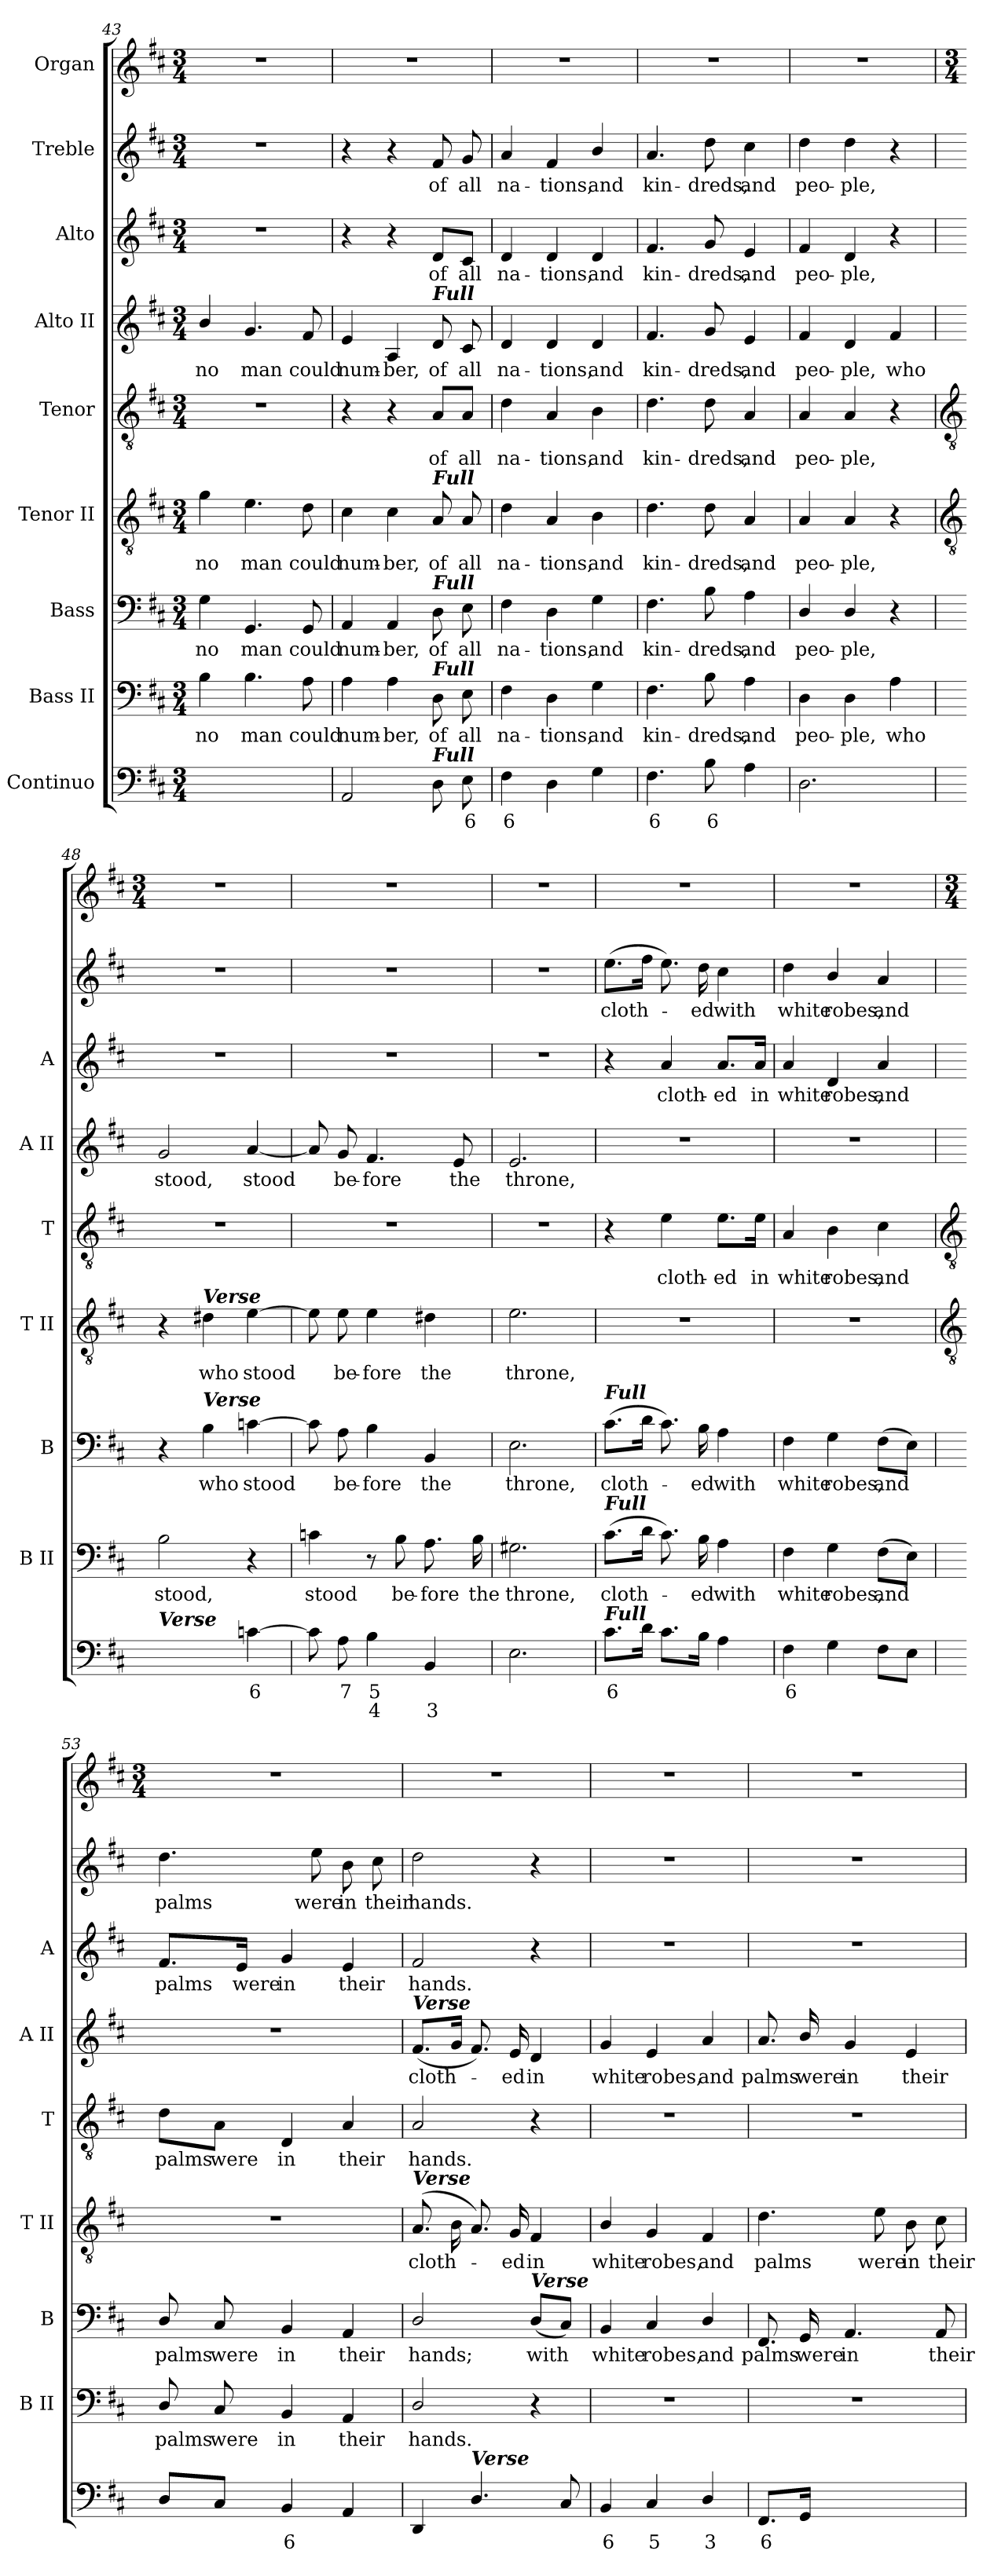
**kern	**text	**text	**kern	**text	**kern	**text	**kern	**text	**kern	**text	**kern	**text	**kern	**text	**kern	**text	**kern
*part9	*part9	*part9	*part8	*part8	*part7	*part7	*part6	*part6	*part5	*part5	*part4	*part4	*part3	*part3	*part2	*part2	*part1
*staff9	*staff9	*staff9	*staff8	*staff8	*staff7	*staff7	*staff6	*staff6	*staff5	*staff5	*staff4	*staff4	*staff3	*staff3	*staff2	*staff2	*staff1
*I"Continuo	*	*	*I"Bass II	*	*I"Bass	*	*I"Tenor II	*	*I"Tenor	*	*I"Alto II	*	*I"Alto	*	*I"Treble	*	*I"Organ
*	*	*	*I'B II	*	*I'B	*	*I'T II	*	*I'T	*	*I'A II	*	*I'A	*	*	*	*
*clefF4	*	*	*clefF4	*	*clefF4	*	*clefGv2	*	*clefGv2	*	*clefG2	*	*clefG2	*	*clefG2	*	*clefG2
*k[f#c#]	*	*	*k[f#c#]	*	*k[f#c#]	*	*k[f#c#]	*	*k[f#c#]	*	*k[f#c#]	*	*k[f#c#]	*	*k[f#c#]	*	*k[f#c#]
*D:	*	*	*D:	*	*D:	*	*D:	*	*D:	*	*D:	*	*D:	*	*D:	*	*D:
*M3/4	*	*	*M3/4	*	*M3/4	*	*M3/4	*	*M3/4	*	*M3/4	*	*M3/4	*	*M3/4	*	*M3/4
=43	=43	=43	=43	=43	=43	=43	=43	=43	=43	=43	=43	=43	=43	=43	=43	=43	=43
!	!LO:LY:b	!	!	!LO:LY:b	!	!LO:LY:b	!	!LO:LY:b	!LO:N:vis=1	!	!	!LO:LY:b	!LO:N:vis=1	!	!LO:N:vis=1	!	!
[4GGyy	5	.	4B	no	4G	no	4g	no	2.r	.	4b/	no	2.r	.	2.r	.	2.r
!	!LO:LY:b	!	!	!LO:LY:b	!	!LO:LY:b	!	!LO:LY:b	!	!	!	!LO:LY:b	!	!	!	!	!
2GGyy]	6	.	4.B	man	4.GG	man	4.e	man	.	.	4.g	man	.	.	.	.	.
!	!	!	!	!LO:LY:b	!	!LO:LY:b	!	!LO:LY:b	!	!	!	!LO:LY:b	!	!	!	!	!
.	.	.	8A	could	8GG	could	8d	could	.	.	8f#	could	.	.	.	.	.
=44	=44	=44	=44	=44	=44	=44	=44	=44	=44	=44	=44	=44	=44	=44	=44	=44	=44
!	!	!	!	!LO:LY:b	!	!LO:LY:b	!	!LO:LY:b	!	!	!	!LO:LY:b	!	!	!	!	!
2AA	.	.	4A	num-	4AA	num-	4c#	num-	4r	.	4e	num-	4r	.	4r	.	2.r
!	!	!	!	!LO:LY:b	!	!LO:LY:b	!	!LO:LY:b	!	!	!	!LO:LY:b	!	!	!	!	!
.	.	.	4A	-ber,	4AA	-ber,	4c#	-ber,	4r	.	4A	-ber,	4r	.	4r	.	.
!	!	!	!	!	!	!	!	!	!	!	!LO:TX:a:Bi:t=Full	!	!	!	!	!	!
!	!	!	!	!	!	!	!LO:TX:a:Bi:t=Full	!	!	!	!	!	!	!	!	!	!
!	!	!	!	!	!LO:TX:a:Bi:t=Full	!	!	!	!	!	!	!	!	!	!	!	!
!	!	!	!LO:TX:a:Bi:t=Full	!	!	!	!	!	!	!	!	!	!	!	!	!	!
!LO:TX:a:Bi:t=Full	!	!	!	!	!	!	!	!	!	!	!	!	!	!	!	!	!
!	!	!	!	!LO:LY:b	!	!LO:LY:b	!	!LO:LY:b	!	!LO:LY:b	!	!LO:LY:b	!	!LO:LY:b	!	!LO:LY:b	!
8D	.	.	8D	of	8D	of	8A	of	8A/L	of	8d	of	8d/L	of	8f#	of	.
!	!LO:LY:b	!	!	!LO:LY:b	!	!LO:LY:b	!	!LO:LY:b	!	!LO:LY:b	!	!LO:LY:b	!	!LO:LY:b	!	!LO:LY:b	!
8E	6	.	8E	all	8E	all	8A	all	8A/J	all	8c#	all	8c#/J	all	8g	all	.
=45	=45	=45	=45	=45	=45	=45	=45	=45	=45	=45	=45	=45	=45	=45	=45	=45	=45
!	!LO:LY:b	!	!	!LO:LY:b	!	!LO:LY:b	!	!LO:LY:b	!	!LO:LY:b	!	!LO:LY:b	!	!LO:LY:b	!	!LO:LY:b	!
4F#	6	.	4F#	na-	4F#	na-	4d	na-	4d	na-	4d	na-	4d	na-	4a	na-	2.r
!	!	!	!	!LO:LY:b	!	!LO:LY:b	!	!LO:LY:b	!	!LO:LY:b	!	!LO:LY:b	!	!LO:LY:b	!	!LO:LY:b	!
4D	.	.	4D	-tions,	4D	-tions,	4A	-tions,	4A	-tions,	4d	-tions,	4d	-tions,	4f#	-tions,	.
!	!	!	!	!LO:LY:b	!	!LO:LY:b	!	!LO:LY:b	!	!LO:LY:b	!	!LO:LY:b	!	!LO:LY:b	!	!LO:LY:b	!
4G	.	.	4G	and	4G	and	4B	and	4B	and	4d	and	4d	and	4b/	and	.
=46	=46	=46	=46	=46	=46	=46	=46	=46	=46	=46	=46	=46	=46	=46	=46	=46	=46
!	!LO:LY:b	!	!	!LO:LY:b	!	!LO:LY:b	!	!LO:LY:b	!	!LO:LY:b	!	!LO:LY:b	!	!LO:LY:b	!	!LO:LY:b	!
4.F#	6	.	4.F#	kin-	4.F#	kin-	4.d	kin-	4.d	kin-	4.f#	kin-	4.f#	kin-	4.a	kin-	2.r
!	!LO:LY:b	!	!	!LO:LY:b	!	!LO:LY:b	!	!LO:LY:b	!	!LO:LY:b	!	!LO:LY:b	!	!LO:LY:b	!	!LO:LY:b	!
8BL	6	.	8B	-dreds,	8B	-dreds,	8d	-dreds,	8d	-dreds,	8g	-dreds,	8g	-dreds,	8dd	-dreds,	.
!	!	!	!	!LO:LY:b	!	!LO:LY:b	!	!LO:LY:b	!	!LO:LY:b	!	!LO:LY:b	!	!LO:LY:b	!	!LO:LY:b	!
4A	.	.	4A	and	4A	and	4A	and	4A	and	4e	and	4e	and	4cc#	and	.
=47	=47	=47	=47	=47	=47	=47	=47	=47	=47	=47	=47	=47	=47	=47	=47	=47	=47
!	!	!	!	!LO:LY:b	!	!LO:LY:b	!	!LO:LY:b	!	!LO:LY:b	!	!LO:LY:b	!	!LO:LY:b	!	!LO:LY:b	!
2.D	.	.	4D	peo-	4D/	peo-	4A	peo-	4A	peo-	4f#	peo-	4f#	peo-	4dd	peo-	2.r
!	!	!	!	!LO:LY:b	!	!LO:LY:b	!	!LO:LY:b	!	!LO:LY:b	!	!LO:LY:b	!	!LO:LY:b	!	!LO:LY:b	!
.	.	.	4D	-ple,	4D/	-ple,	4A	-ple,	4A	-ple,	4d	-ple,	4d	-ple,	4dd	-ple,	.
!	!	!	!	!LO:LY:b	!	!	!	!	!	!	!	!LO:LY:b	!	!	!	!	!
.	.	.	4A	who	4r	.	4r	.	4r	.	4f#	who	4r	.	4r	.	.
!!LO:LB:g=z
=48	=48	=48	=48	=48	=48	=48	=48	=48	=48	=48	=48	=48	=48	=48	=48	=48	=48
*	*	*	*	*	*	*	*clefGv2	*	*clefGv2	*	*	*	*	*	*	*	*
*	*	*	*	*	*	*	*	*	*	*	*	*	*	*	*	*	*M3/4
!LO:TX:a:Bi:t=Verse	!	!	!	!	!	!	!	!	!	!	!	!	!	!	!	!	!
!	!LO:LY:b	!LO:LY:b	!	!LO:LY:b	!	!	!	!	!LO:N:vis=1	!	!	!LO:LY:b	!LO:N:vis=1	!	!LO:N:vis=1	!	!
[4Byy	5	3	2B	stood,	4r	.	4r	.	2.r	.	2g	stood,	2.r	.	2.r	.	2.r
!	!	!	!	!	!	!	!LO:TX:a:Bi:t=Verse	!	!	!	!	!	!	!	!	!	!
!	!	!	!	!	!LO:TX:a:Bi:t=Verse	!	!	!	!	!	!	!	!	!	!	!	!
!	!	!LO:LY:b	!	!	!	!LO:LY:b	!	!LO:LY:b	!	!	!	!	!	!	!	!	!
4Byy]	.	3	.	.	4B	who	4d#X	who	.	.	.	.	.	.	.	.	.
!	!LO:LY:b	!	!	!	!	!LO:LY:b	!	!LO:LY:b	!	!	!	!LO:LY:b	!	!	!	!	!
[4cn	6	.	4r	.	[4cn	stood	[4e	stood	.	.	[4a	stood	.	.	.	.	.
=49	=49	=49	=49	=49	=49	=49	=49	=49	=49	=49	=49	=49	=49	=49	=49	=49	=49
!	!	!	!	!LO:LY:b	!	!	!	!	!LO:N:vis=1	!	!	!	!LO:N:vis=1	!	!LO:N:vis=1	!	!
8c]	.	.	4cn	stood	8c]	.	8e]	.	2.r	.	8a]	.	2.r	.	2.r	.	2.r
!	!LO:LY:b	!	!	!	!	!LO:LY:b	!	!LO:LY:b	!	!	!	!LO:LY:b	!	!	!	!	!
8A	7	.	.	.	8A	be-	8e	be-	.	.	8g	be-	.	.	.	.	.
!	!LO:LY:b	!LO:LY:b	!	!	!	!LO:LY:b	!	!LO:LY:b	!	!	!	!LO:LY:b	!	!	!	!	!
4B	5	4	8r	.	4B	-fore	4e	-fore	.	.	4.f#	-fore	.	.	.	.	.
!	!	!	!	!LO:LY:b	!	!	!	!	!	!	!	!	!	!	!	!	!
.	.	.	8B	be-	.	.	.	.	.	.	.	.	.	.	.	.	.
!	!	!LO:LY:b	!	!LO:LY:b	!	!LO:LY:b	!	!LO:LY:b	!	!	!	!	!	!	!	!	!
4BB	.	3	8.A	-fore	4BB	the	4d#X	the	.	.	.	.	.	.	.	.	.
!	!	!	!	!	!	!	!	!	!	!	!	!LO:LY:b	!	!	!	!	!
.	.	.	.	.	.	.	.	.	.	.	8e	the	.	.	.	.	.
!	!	!	!	!LO:LY:b	!	!	!	!	!	!	!	!	!	!	!	!	!
.	.	.	16B	the	.	.	.	.	.	.	.	.	.	.	.	.	.
=50	=50	=50	=50	=50	=50	=50	=50	=50	=50	=50	=50	=50	=50	=50	=50	=50	=50
!	!	!	!	!LO:LY:b	!	!LO:LY:b	!	!LO:LY:b	!LO:N:vis=1	!	!	!LO:LY:b	!LO:N:vis=1	!	!LO:N:vis=1	!	!
2.E	.	.	2.G#X	throne,	2.E	throne,	2.e	throne,	2.r	.	2.e	throne,	2.r	.	2.r	.	2.r
=51	=51	=51	=51	=51	=51	=51	=51	=51	=51	=51	=51	=51	=51	=51	=51	=51	=51
!	!	!	!	!	!LO:TX:a:Bi:t=Full	!	!	!	!	!	!	!	!	!	!	!	!
!	!	!	!LO:TX:a:Bi:t=Full	!	!	!	!	!	!	!	!	!	!	!	!	!	!
!LO:TX:a:Bi:t=Full	!	!	!	!	!	!	!	!	!	!	!	!	!	!	!	!	!
!	!LO:LY:b	!	!	!LO:LY:b	!	!LO:LY:b	!LO:N:vis=1	!	!	!	!LO:N:vis=1	!	!	!	!	!LO:LY:b	!
8.c#L	6	.	(>8.c#L	cloth-	(>8.c#L	cloth-	2.r	.	4r	.	2.r	.	4r	.	(>8.eeL	cloth-	2.r
16dJ	.	.	16dJ	.	16dJ	.	.	.	.	.	.	.	.	.	16ff#J	.	.
!	!	!	!	!	!	!	!	!	!	!LO:LY:b	!	!	!	!LO:LY:b	!	!	!
8.c#L	.	.	8.c#)	.	8.c#)	.	.	.	4e	cloth-	.	.	4a	cloth-	8.ee)	.	.
!	!	!	!	!LO:LY:b	!	!LO:LY:b	!	!	!	!	!	!	!	!	!	!LO:LY:b	!
16BJ	.	.	16B	ed	16B	ed	.	.	.	.	.	.	.	.	16dd	ed	.
!	!	!	!	!LO:LY:b	!	!LO:LY:b	!	!	!	!LO:LY:b	!	!	!	!LO:LY:b	!	!LO:LY:b	!
4A	.	.	4A	with	4A	with	.	.	8.e\L	-ed	.	.	8.a/L	-ed	4cc#	with	.
!	!	!	!	!	!	!	!	!	!	!LO:LY:b	!	!	!	!LO:LY:b	!	!	!
.	.	.	.	.	.	.	.	.	16e\Jk	in	.	.	16a/Jk	in	.	.	.
=52	=52	=52	=52	=52	=52	=52	=52	=52	=52	=52	=52	=52	=52	=52	=52	=52	=52
!	!LO:LY:b	!	!	!LO:LY:b	!	!LO:LY:b	!LO:N:vis=1	!	!	!LO:LY:b	!LO:N:vis=1	!	!	!LO:LY:b	!	!LO:LY:b	!
4F#	6	.	4F#	white	4F#	white	2.r	.	4A	white	2.r	.	4a	white	4dd	white	2.r
!	!	!	!	!LO:LY:b	!	!LO:LY:b	!	!	!	!LO:LY:b	!	!	!	!LO:LY:b	!	!LO:LY:b	!
4G	.	.	4G	robes,	4G	robes,	.	.	4B	robes,	.	.	4d	robes,	4b/	robes,	.
!	!	!	!	!LO:LY:b	!	!LO:LY:b	!	!	!	!LO:LY:b	!	!	!	!LO:LY:b	!	!LO:LY:b	!
8F#L	.	.	(>8F#L	and	(>8F#L	and	.	.	4c#	and	.	.	4a	and	4a	and	.
8EJ	.	.	8EJ)	.	8EJ)	.	.	.	.	.	.	.	.	.	.	.	.
!!LO:LB:g=z
=53	=53	=53	=53	=53	=53	=53	=53	=53	=53	=53	=53	=53	=53	=53	=53	=53	=53
*	*	*	*	*	*	*	*clefGv2	*	*clefGv2	*	*	*	*	*	*	*	*
*	*	*	*	*	*	*	*	*	*	*	*	*	*	*	*	*	*M3/4
!	!	!	!	!LO:LY:b	!	!LO:LY:b	!LO:N:vis=1	!	!	!LO:LY:b	!LO:N:vis=1	!	!	!LO:LY:b	!	!LO:LY:b	!
8DL	.	.	8D/	palms	8D/	palms	2.r	.	8d\L	palms	2.r	.	8.f#/L	palms	4.dd	palms	2.r
!	!	!	!	!LO:LY:b	!	!LO:LY:b	!	!	!	!LO:LY:b	!	!	!	!	!	!	!
8C#J	.	.	8C#	were	8C#	were	.	.	8A\J	were	.	.	.	.	.	.	.
!	!	!	!	!	!	!	!	!	!	!	!	!	!	!LO:LY:b	!	!	!
.	.	.	.	.	.	.	.	.	.	.	.	.	16e/Jk	were	.	.	.
!	!LO:LY:b	!	!	!LO:LY:b	!	!LO:LY:b	!	!	!	!LO:LY:b	!	!	!	!LO:LY:b	!	!	!
4BB	6	.	4BB	in	4BB	in	.	.	4D	in	.	.	4g	in	.	.	.
!	!	!	!	!	!	!	!	!	!	!	!	!	!	!	!	!LO:LY:b	!
.	.	.	.	.	.	.	.	.	.	.	.	.	.	.	8ee	were	.
!	!	!	!	!LO:LY:b	!	!LO:LY:b	!	!	!	!LO:LY:b	!	!	!	!LO:LY:b	!	!LO:LY:b	!
4AA	.	.	4AA	their	4AA	their	.	.	4A	their	.	.	4e	their	8b	in	.
!	!	!	!	!	!	!	!	!	!	!	!	!	!	!	!	!LO:LY:b	!
.	.	.	.	.	.	.	.	.	.	.	.	.	.	.	8cc#	their	.
=54	=54	=54	=54	=54	=54	=54	=54	=54	=54	=54	=54	=54	=54	=54	=54	=54	=54
!	!	!	!	!	!	!	!	!	!	!	!LO:TX:a:Bi:t=Verse	!	!	!	!	!	!
!	!	!	!	!	!	!	!LO:TX:a:Bi:t=Verse	!	!	!	!	!	!	!	!	!	!
!	!	!	!	!LO:LY:b	!	!LO:LY:b	!	!LO:LY:b	!	!LO:LY:b	!	!LO:LY:b	!	!LO:LY:b	!	!LO:LY:b	!
4DD	.	.	2D/	hands.	2D/	hands;	(<8.AL	cloth-	2A	hands.	(<8.f#L	cloth-	2f#	hands.	2dd	hands.	2.r
.	.	.	.	.	.	.	16BL	.	.	.	16gJ	.	.	.	.	.	.
!LO:TX:a:Bi:t=Verse	!	!	!	!	!	!	!	!	!	!	!	!	!	!	!	!	!
4.D/	.	.	.	.	.	.	8.AJ)	.	.	.	8.f#)	.	.	.	.	.	.
!	!	!	!	!	!	!	!	!LO:LY:b	!	!	!	!LO:LY:b	!	!	!	!	!
.	.	.	.	.	.	.	16G	ed	.	.	16e	ed	.	.	.	.	.
!	!	!	!	!	!LO:TX:a:Bi:t=Verse	!	!	!	!	!	!	!	!	!	!	!	!
!	!	!	!	!	!	!LO:LY:b	!	!LO:LY:b	!	!	!	!LO:LY:b	!	!	!	!	!
.	.	.	4r	.	(<8DL	with	4F#	in	4r	.	4d	in	4r	.	4r	.	.
8C#	.	.	.	.	8C#J)	.	.	.	.	.	.	.	.	.	.	.	.
=55	=55	=55	=55	=55	=55	=55	=55	=55	=55	=55	=55	=55	=55	=55	=55	=55	=55
!	!LO:LY:b	!	!LO:N:vis=1	!	!	!LO:LY:b	!	!LO:LY:b	!LO:N:vis=1	!	!	!LO:LY:b	!LO:N:vis=1	!	!LO:N:vis=1	!	!
4BB	6	.	2.r	.	4BB	white	4B/	white	2.r	.	4g	white	2.r	.	2.r	.	2.r
!	!LO:LY:b	!	!	!	!	!LO:LY:b	!	!LO:LY:b	!	!	!	!LO:LY:b	!	!	!	!	!
4C#	5	.	.	.	4C#	robes,	4G	robes,	.	.	4e	robes,	.	.	.	.	.
!	!LO:LY:b	!	!	!	!	!LO:LY:b	!	!LO:LY:b	!	!	!	!LO:LY:b	!	!	!	!	!
4D/	3	.	.	.	4D/	and	4F#	and	.	.	4a	and	.	.	.	.	.
=56	=56	=56	=56	=56	=56	=56	=56	=56	=56	=56	=56	=56	=56	=56	=56	=56	=56
!	!LO:LY:b	!	!LO:N:vis=1	!	!	!LO:LY:b	!	!LO:LY:b	!LO:N:vis=1	!	!	!LO:LY:b	!LO:N:vis=1	!	!LO:N:vis=1	!	!
8.FF#L	6	.	2.r	.	8.FF#	palms	4.d	palms	2.r	.	8.a	palms	2.r	.	2.r	.	2.r
!	!	!	!	!	!	!LO:LY:b	!	!	!	!	!	!LO:LY:b	!	!	!	!	!
16GGJ	.	.	.	.	16GG	were	.	.	.	.	16b/	were	.	.	.	.	.
!	!LO:LY:b	!LO:LY:b	!	!	!	!LO:LY:b	!	!	!	!	!	!LO:LY:b	!	!	!	!	!
[4AAyy	7	4	.	.	4.AA	in	.	.	.	.	4g	in	.	.	.	.	.
!	!	!	!	!	!	!	!	!LO:LY:b	!	!	!	!	!	!	!	!	!
.	.	.	.	.	.	.	8e	were	.	.	.	.	.	.	.	.	.
!	!	!LO:LY:b	!	!	!	!	!	!LO:LY:b	!	!	!	!LO:LY:b	!	!	!	!	!
4AAyy]	.	3	.	.	.	.	8B	in	.	.	4e	their	.	.	.	.	.
!	!	!	!	!	!	!LO:LY:b	!	!LO:LY:b	!	!	!	!	!	!	!	!	!
.	.	.	.	.	8AA	their	8c#	their	.	.	.	.	.	.	.	.	.
=	=	=	=	=	=	=	=	=	=	=	=	=	=	=	=	=	=
*-	*-	*-	*-	*-	*-	*-	*-	*-	*-	*-	*-	*-	*-	*-	*-	*-	*-
